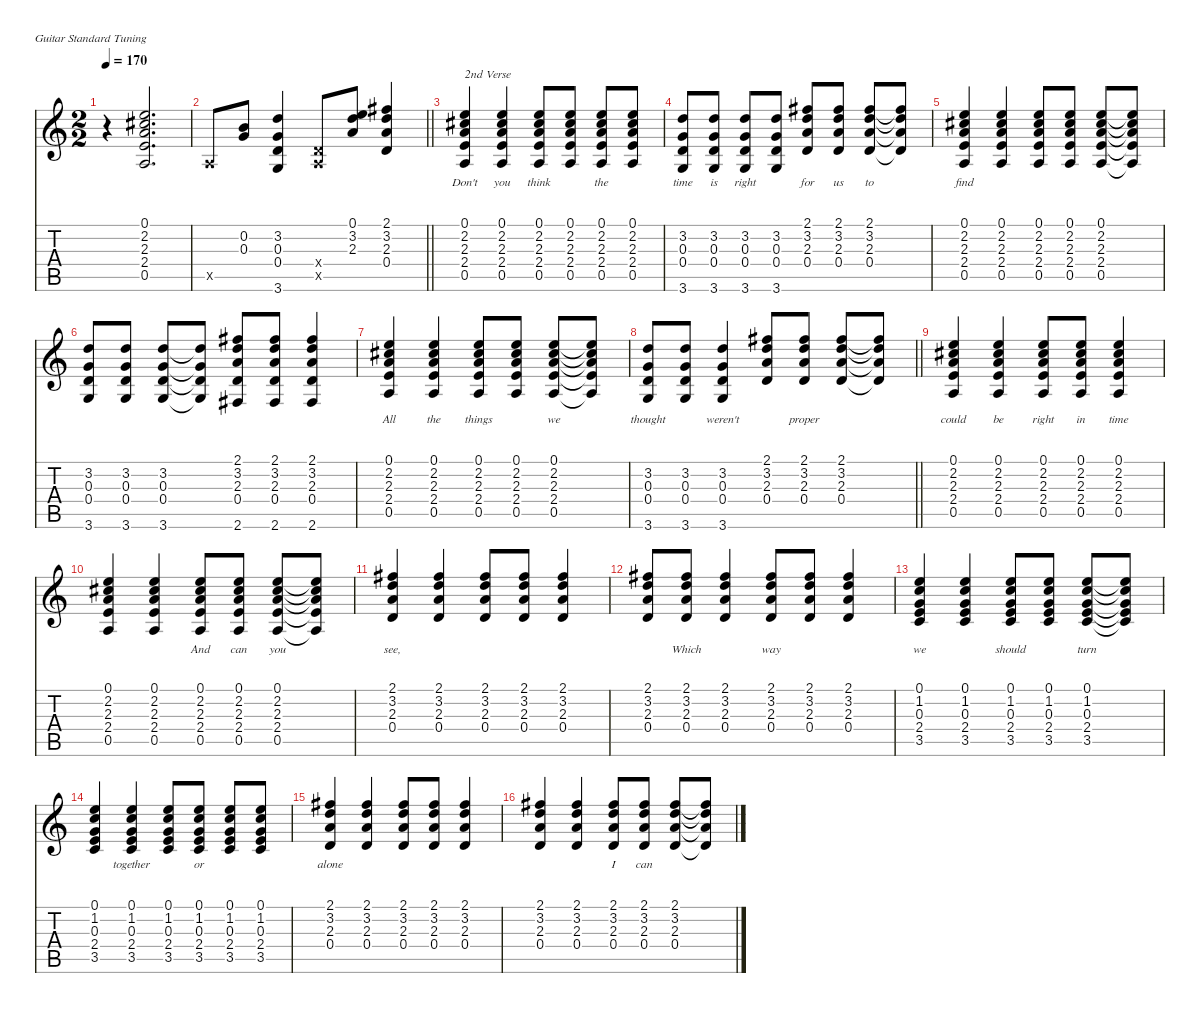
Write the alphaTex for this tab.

\defaultSystemsLayout 4
\hideDynamics
\bracketExtendMode nobrackets
\singleTrackTrackNamePolicy hidden
\multiTrackTrackNamePolicy hidden
\firstSystemTrackNameMode fullname
\firstSystemTrackNameOrientation horizontal
\otherSystemsTrackNameOrientation horizontal
\track ("Acoustic II" "s.guit.") {defaultSystemsLayout 6 instrument acousticguitarsteel}
\staff {score tabs}
\tuning (E4 B3 G3 D3 A2 E2)
\ts (2 2)
\tempo 170
\clef g2
\ks c
r.4{dy f beam Down} (0.1 2.2{acc #} 2.3 2.4 0.5).2{d lyrics (0 " ") lyrics (1 "") lyrics (2 "") lyrics (3 "") lyrics (4 "") beam Up} |
\barLineRight lightlight
0.5{x}.8{lyrics (0 " ") lyrics (1 "") lyrics (2 "") lyrics (3 "") lyrics (4 "") beam Up} (0.2 0.3).8{lyrics (0 " ") lyrics (1 "") lyrics (2 "") lyrics (3 "") lyrics (4 "") beam Up} (3.2 0.3 0.4 3.6).4{lyrics (0 " ") lyrics (1 "") lyrics (2 "") lyrics (3 "") lyrics (4 "") beam Up} (0.4{x} 0.5{x}).8{lyrics (0 " ") lyrics (1 "") lyrics (2 "") lyrics (3 "") lyrics (4 "") beam Up} (0.1 3.2 2.3).8{lyrics (0 " ") lyrics (1 "") lyrics (2 "") lyrics (3 "") lyrics (4 "") beam Up} (2.1{acc #} 3.2 2.3 0.4).4{beam Up} |
(0.1 2.2{acc #} 2.3 2.4 0.5).4{txt "2nd Verse" lyrics (0 "Don't") lyrics (1 "") lyrics (2 "") lyrics (3 "") lyrics (4 "") beam Up} (0.1 2.2{acc #} 2.3 2.4 0.5).4{lyrics (0 "you") lyrics (1 "") lyrics (2 "") lyrics (3 "") lyrics (4 "") beam Up} (0.1 2.2{acc #} 2.3 2.4 0.5).8{lyrics (0 "think") lyrics (1 "") lyrics (2 "") lyrics (3 "") lyrics (4 "") beam Up} (0.1 2.2{acc #} 2.3 2.4 0.5).8{lyrics (0 " ") lyrics (1 "") lyrics (2 "") lyrics (3 "") lyrics (4 "") beam Up} (0.1 2.2{acc #} 2.3 2.4 0.5).8{lyrics (0 "the") lyrics (1 "") lyrics (2 "") lyrics (3 "") lyrics (4 "") beam Up} (0.1 2.2{acc #} 2.3 2.4 0.5).8{lyrics (0 " ") lyrics (1 "") lyrics (2 "") lyrics (3 "") lyrics (4 "") beam Up} |
(3.2 0.3 0.4 3.6).8{lyrics (0 "time") lyrics (1 "") lyrics (2 "") lyrics (3 "") lyrics (4 "") beam Up} (3.2 0.3 0.4 3.6).8{lyrics (0 "is") lyrics (1 "") lyrics (2 "") lyrics (3 "") lyrics (4 "") beam Up} (3.2 0.3 0.4 3.6).8{lyrics (0 "right") lyrics (1 "") lyrics (2 "") lyrics (3 "") lyrics (4 "") beam Up} (3.2 0.3 0.4 3.6).8{lyrics (0 " ") lyrics (1 "") lyrics (2 "") lyrics (3 "") lyrics (4 "") beam Up} (2.1{acc #} 3.2 2.3 0.4).8{lyrics (0 "for") lyrics (1 "") lyrics (2 "") lyrics (3 "") lyrics (4 "") beam Up} (2.1{acc #} 3.2 2.3 0.4).8{lyrics (0 "us") lyrics (1 "") lyrics (2 "") lyrics (3 "") lyrics (4 "") beam Up} (2.1{acc #} 3.2 2.3 0.4).8{lyrics (0 "to") lyrics (1 "") lyrics (2 "") lyrics (3 "") lyrics (4 "") beam Up} (2.1{t acc #} 3.2{t} 2.3{t} 0.4{t}).8{beam Up} |
(0.1 2.2{acc #} 2.3 2.4 0.5).4{lyrics (0 "find") lyrics (1 "") lyrics (2 "") lyrics (3 "") lyrics (4 "") beam Up} (0.1 2.2{acc #} 2.3 2.4 0.5).4{lyrics (0 " ") lyrics (1 "") lyrics (2 "") lyrics (3 "") lyrics (4 "") beam Up} (0.1 2.2{acc #} 2.3 2.4 0.5).8{lyrics (0 " ") lyrics (1 "") lyrics (2 "") lyrics (3 "") lyrics (4 "") beam Up} (0.1 2.2{acc #} 2.3 2.4 0.5).8{lyrics (0 " ") lyrics (1 "") lyrics (2 "") lyrics (3 "") lyrics (4 "") beam Up} (0.1 2.2{acc #} 2.3 2.4 0.5).8{lyrics (0 " ") lyrics (1 "") lyrics (2 "") lyrics (3 "") lyrics (4 "") beam Up} (0.1{t} 2.2{t acc #} 2.3{t} 2.4{t} 0.5{t}).8{beam Up} |
(3.2 0.3 0.4 3.6).8{lyrics (0 " ") lyrics (1 "") lyrics (2 "") lyrics (3 "") lyrics (4 "") beam Up} (3.2 0.3 0.4 3.6).8{lyrics (0 " ") lyrics (1 "") lyrics (2 "") lyrics (3 "") lyrics (4 "") beam Up} (3.2 0.3 0.4 3.6).8{lyrics (0 " ") lyrics (1 "") lyrics (2 "") lyrics (3 "") lyrics (4 "") beam Up} (3.2{t} 0.3{t} 0.4{t} 3.6{t}).8{beam Up} (2.1{acc #} 3.2 2.3 0.4 2.6{acc #}).8{lyrics (0 " ") lyrics (1 "") lyrics (2 "") lyrics (3 "") lyrics (4 "") beam Up} (2.1{acc #} 3.2 2.3 0.4 2.6{acc #}).8{lyrics (0 " ") lyrics (1 "") lyrics (2 "") lyrics (3 "") lyrics (4 "") beam Up} (2.1{acc #} 3.2 2.3 0.4 2.6{acc #}).4{beam Up} |
(0.1 2.2{acc #} 2.3 2.4 0.5).4{lyrics (0 "All") lyrics (1 "") lyrics (2 "") lyrics (3 "") lyrics (4 "") beam Up} (0.1 2.2{acc #} 2.3 2.4 0.5).4{lyrics (0 "the") lyrics (1 "") lyrics (2 "") lyrics (3 "") lyrics (4 "") beam Up} (0.1 2.2{acc #} 2.3 2.4 0.5).8{lyrics (0 "things") lyrics (1 "") lyrics (2 "") lyrics (3 "") lyrics (4 "") beam Up} (0.1 2.2{acc #} 2.3 2.4 0.5).8{lyrics (0 " ") lyrics (1 "") lyrics (2 "") lyrics (3 "") lyrics (4 "") beam Up} (0.1 2.2{acc #} 2.3 2.4 0.5).8{lyrics (0 "we") lyrics (1 "") lyrics (2 "") lyrics (3 "") lyrics (4 "") beam Up} (0.1{t} 2.2{t acc #} 2.3{t} 2.4{t} 0.5{t}).8{beam Up} |
\barLineRight lightlight
(3.2 0.3 0.4 3.6).8{lyrics (0 "thought") lyrics (1 "") lyrics (2 "") lyrics (3 "") lyrics (4 "") beam Up} (3.2 0.3 0.4 3.6).8{lyrics (0 " ") lyrics (1 "") lyrics (2 "") lyrics (3 "") lyrics (4 "") beam Up} (3.2 0.3 0.4 3.6).4{lyrics (0 "weren't") lyrics (1 "") lyrics (2 "") lyrics (3 "") lyrics (4 "") beam Up} (2.1{acc #} 3.2 2.3 0.4).8{lyrics (0 " ") lyrics (1 "") lyrics (2 "") lyrics (3 "") lyrics (4 "") beam Up} (2.1{acc #} 3.2 2.3 0.4).8{lyrics (0 "proper") lyrics (1 "") lyrics (2 "") lyrics (3 "") lyrics (4 "") beam Up} (2.1{acc #} 3.2 2.3 0.4).8{lyrics (0 " ") lyrics (1 "") lyrics (2 "") lyrics (3 "") lyrics (4 "") beam Up} (2.1{t acc #} 3.2{t} 2.3{t} 0.4{t}).8{beam Up} |
(0.1 2.2{acc #} 2.3 2.4 0.5).4{lyrics (0 "could") lyrics (1 "") lyrics (2 "") lyrics (3 "") lyrics (4 "") beam Up} (0.1 2.2{acc #} 2.3 2.4 0.5).4{lyrics (0 "be") lyrics (1 "") lyrics (2 "") lyrics (3 "") lyrics (4 "") beam Up} (0.1 2.2{acc #} 2.3 2.4 0.5).8{lyrics (0 "right") lyrics (1 "") lyrics (2 "") lyrics (3 "") lyrics (4 "") beam Up} (0.1 2.2{acc #} 2.3 2.4 0.5).8{lyrics (0 "in") lyrics (1 "") lyrics (2 "") lyrics (3 "") lyrics (4 "") beam Up} (0.1 2.2{acc #} 2.3 2.4 0.5).4{lyrics (0 "time") lyrics (1 "") lyrics (2 "") lyrics (3 "") lyrics (4 "") beam Up} |
(0.1 2.2{acc #} 2.3 2.4 0.5).4{beam Up} (0.1 2.2{acc #} 2.3 2.4 0.5).4{lyrics (0 " ") lyrics (1 "") lyrics (2 "") lyrics (3 "") lyrics (4 "") beam Up} (0.1 2.2{acc #} 2.3 2.4 0.5).8{lyrics (0 "And") lyrics (1 "") lyrics (2 "") lyrics (3 "") lyrics (4 "") beam Up} (0.1 2.2{acc #} 2.3 2.4 0.5).8{lyrics (0 "can") lyrics (1 "") lyrics (2 "") lyrics (3 "") lyrics (4 "") beam Up} (0.1 2.2{acc #} 2.3 2.4 0.5).8{lyrics (0 "you") lyrics (1 "") lyrics (2 "") lyrics (3 "") lyrics (4 "") beam Up} (0.1{t} 2.2{t acc #} 2.3{t} 2.4{t} 0.5{t}).8{beam Up} |
(2.1{acc #} 3.2 2.3 0.4).4{lyrics (0 "see,") lyrics (1 "") lyrics (2 "") lyrics (3 "") lyrics (4 "") beam Up} (2.1{acc #} 3.2 2.3 0.4).4{lyrics (0 " ") lyrics (1 "") lyrics (2 "") lyrics (3 "") lyrics (4 "") beam Up} (2.1{acc #} 3.2 2.3 0.4).8{lyrics (0 " ") lyrics (1 "") lyrics (2 "") lyrics (3 "") lyrics (4 "") beam Up} (2.1{acc #} 3.2 2.3 0.4).8{lyrics (0 " ") lyrics (1 "") lyrics (2 "") lyrics (3 "") lyrics (4 "") beam Up} (2.1{acc #} 3.2 2.3 0.4).4{lyrics (0 " ") lyrics (1 "") lyrics (2 "") lyrics (3 "") lyrics (4 "") beam Up} |
(2.1{acc #} 3.2 2.3 0.4).8{lyrics (0 " ") lyrics (1 "") lyrics (2 "") lyrics (3 "") lyrics (4 "") beam Up} (2.1{acc #} 3.2 2.3 0.4).8{lyrics (0 "Which") lyrics (1 "") lyrics (2 "") lyrics (3 "") lyrics (4 "") beam Up} (2.1{acc #} 3.2 2.3 0.4).4{lyrics (0 " ") lyrics (1 "") lyrics (2 "") lyrics (3 "") lyrics (4 "") beam Up} (2.1{acc #} 3.2 2.3 0.4).8{lyrics (0 "way") lyrics (1 "") lyrics (2 "") lyrics (3 "") lyrics (4 "") beam Up} (2.1{acc #} 3.2 2.3 0.4).8{lyrics (0 " ") lyrics (1 "") lyrics (2 "") lyrics (3 "") lyrics (4 "") beam Up} (2.1{acc #} 3.2 2.3 0.4).4{lyrics (0 " ") lyrics (1 "") lyrics (2 "") lyrics (3 "") lyrics (4 "") beam Up} |
(0.1 1.2 0.3 2.4 3.5).4{lyrics (0 "we") lyrics (1 "") lyrics (2 "") lyrics (3 "") lyrics (4 "") beam Up} (0.1 1.2 0.3 2.4 3.5).4{lyrics (0 " ") lyrics (1 "") lyrics (2 "") lyrics (3 "") lyrics (4 "") beam Up} (0.1 1.2 0.3 2.4 3.5).8{lyrics (0 "should") lyrics (1 "") lyrics (2 "") lyrics (3 "") lyrics (4 "") beam Up} (0.1 1.2 0.3 2.4 3.5).8{lyrics (0 " ") lyrics (1 "") lyrics (2 "") lyrics (3 "") lyrics (4 "") beam Up} (0.1 1.2 0.3 2.4 3.5).8{lyrics (0 "turn") lyrics (1 "") lyrics (2 "") lyrics (3 "") lyrics (4 "") beam Up} (0.1{t} 1.2{t} 0.3{t} 2.4{t} 3.5{t}).8{beam Up} |
(0.1 1.2 0.3 2.4 3.5).4{lyrics (0 " ") lyrics (1 "") lyrics (2 "") lyrics (3 "") lyrics (4 "") beam Up} (0.1 1.2 0.3 2.4 3.5).4{lyrics (0 "together") lyrics (1 "") lyrics (2 "") lyrics (3 "") lyrics (4 "") beam Up} (0.1 1.2 0.3 2.4 3.5).8{lyrics (0 " ") lyrics (1 "") lyrics (2 "") lyrics (3 "") lyrics (4 "") beam Up} (0.1 1.2 0.3 2.4 3.5).8{lyrics (0 "or") lyrics (1 "") lyrics (2 "") lyrics (3 "") lyrics (4 "") beam Up} (0.1 1.2 0.3 2.4 3.5).8{lyrics (0 " ") lyrics (1 "") lyrics (2 "") lyrics (3 "") lyrics (4 "") beam Up} (0.1 1.2 0.3 2.4 3.5).8{lyrics (0 " ") lyrics (1 "") lyrics (2 "") lyrics (3 "") lyrics (4 "") beam Up} |
(2.1{acc #} 3.2 2.3 0.4).4{lyrics (0 "alone") lyrics (1 "") lyrics (2 "") lyrics (3 "") lyrics (4 "") beam Up} (2.1{acc #} 3.2 2.3 0.4).4{lyrics (0 " ") lyrics (1 "") lyrics (2 "") lyrics (3 "") lyrics (4 "") beam Up} (2.1{acc #} 3.2 2.3 0.4).8{lyrics (0 " ") lyrics (1 "") lyrics (2 "") lyrics (3 "") lyrics (4 "") beam Up} (2.1{acc #} 3.2 2.3 0.4).8{lyrics (0 " ") lyrics (1 "") lyrics (2 "") lyrics (3 "") lyrics (4 "") beam Up} (2.1{acc #} 3.2 2.3 0.4).4{lyrics (0 " ") lyrics (1 "") lyrics (2 "") lyrics (3 "") lyrics (4 "") beam Up} |
(2.1{acc #} 3.2 2.3 0.4).4{lyrics (0 " ") lyrics (1 "") lyrics (2 "") lyrics (3 "") lyrics (4 "") beam Up} (2.1{acc #} 3.2 2.3 0.4).4{beam Up} (2.1{acc #} 3.2 2.3 0.4).8{lyrics (0 "I") lyrics (1 "") lyrics (2 "") lyrics (3 "") lyrics (4 "") beam Up} (2.1{acc #} 3.2 2.3 0.4).8{lyrics (0 "can") lyrics (1 "") lyrics (2 "") lyrics (3 "") lyrics (4 "") beam Up} (2.1{acc #} 3.2 2.3 0.4).8{lyrics (0 " ") lyrics (1 "") lyrics (2 "") lyrics (3 "") lyrics (4 "") beam Up} (2.1{t acc #} 3.2{t} 2.3{t} 0.4{t}).8{beam Up}
